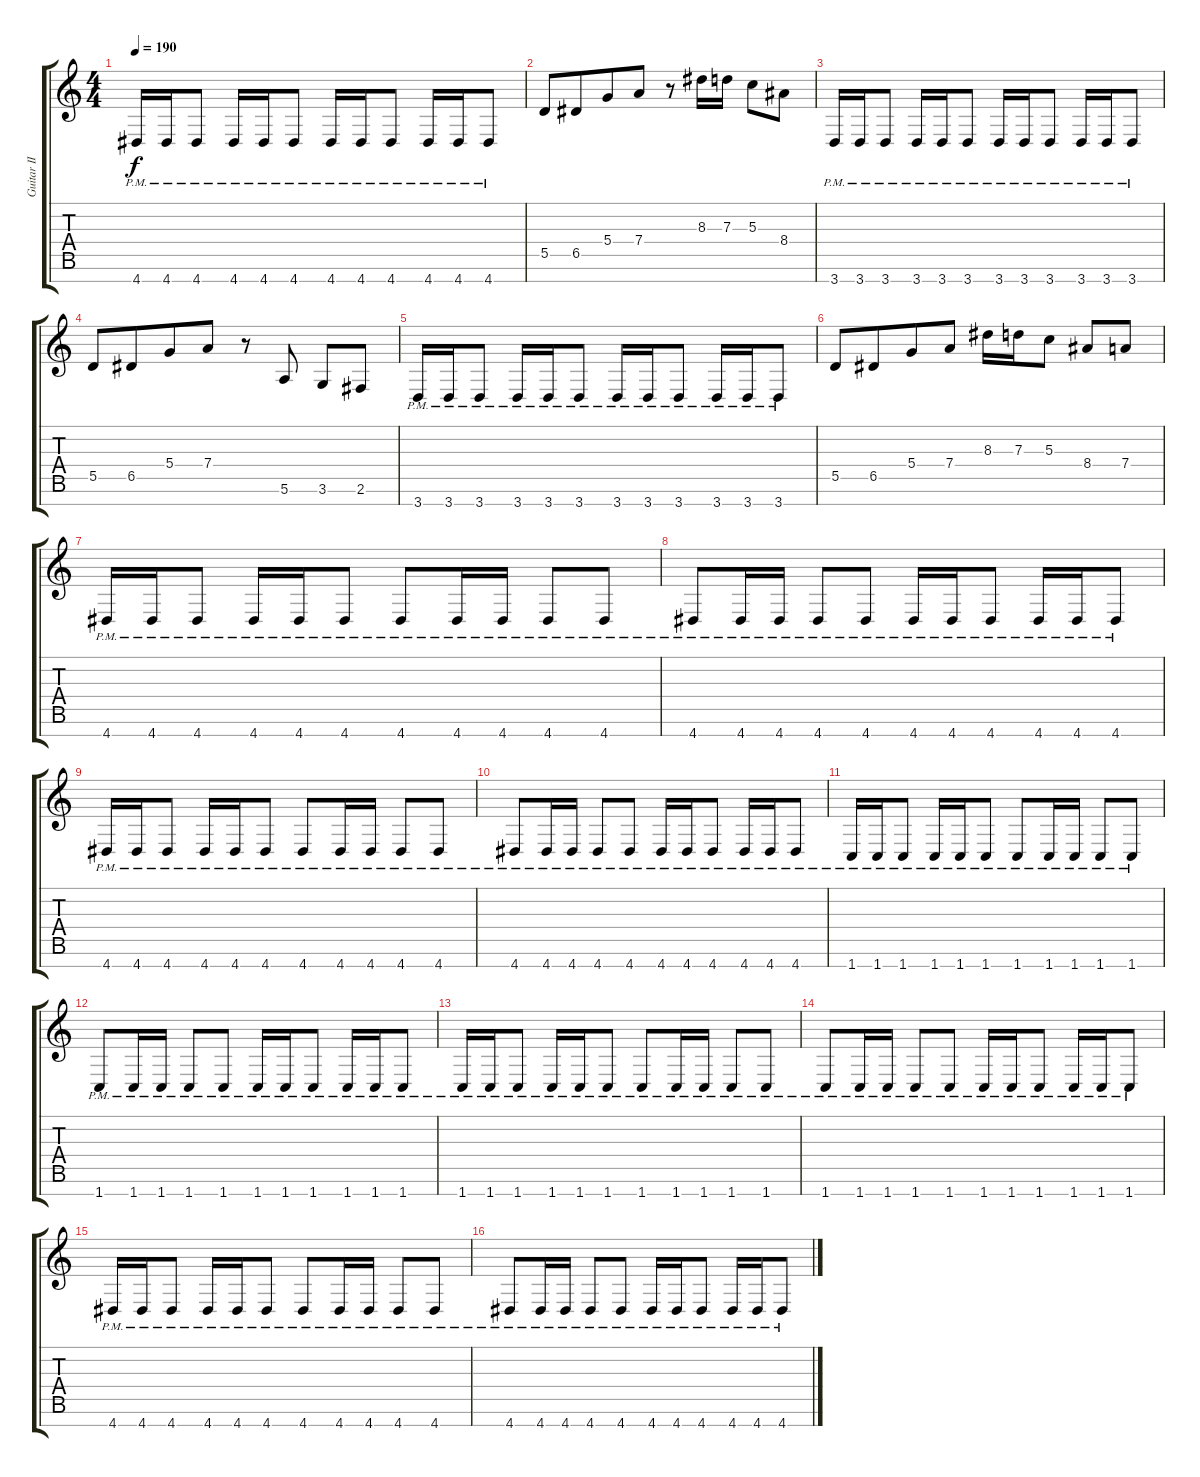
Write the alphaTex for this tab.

\track ("Guitar II" "Guitar II") {instrument distortionguitar}
\staff {score tabs}
\tuning (E4 B3 G3 D3 A2 E2 B1) {hide}
\ts (4 4)
\tempo 190
\clef g2
\ks c
4.7{pm}.16{dy f} 4.7{pm}.16 4.7{pm}.8 4.7{pm}.16 4.7{pm}.16 4.7{pm}.8 4.7{pm}.16 4.7{pm}.16 4.7{pm}.8 4.7{pm}.16 4.7{pm}.16 4.7{pm}.8 |
5.5.8 6.5.8{beam merge} 5.4.8 7.4.8 r.8 8.3.16 7.3.16 5.3.8 8.4.8 |
3.7{pm}.16 3.7{pm}.16 3.7{pm}.8 3.7{pm}.16 3.7{pm}.16 3.7{pm}.8 3.7{pm}.16 3.7{pm}.16 3.7{pm}.8 3.7{pm}.16 3.7{pm}.16 3.7{pm}.8 |
5.5.8 6.5.8{beam merge} 5.4.8 7.4.8 r.8 5.6.8 3.6.8 2.6.8 |
3.7{pm}.16 3.7{pm}.16 3.7{pm}.8 3.7{pm}.16 3.7{pm}.16 3.7{pm}.8 3.7{pm}.16 3.7{pm}.16 3.7{pm}.8 3.7{pm}.16 3.7{pm}.16 3.7{pm}.8 |
5.5.8 6.5.8{beam merge} 5.4.8 7.4.8 8.3.16 7.3.16 5.3.8 8.4.8 7.4.8 |
4.7{pm}.16 4.7{pm}.16 4.7{pm}.8 4.7{pm}.16 4.7{pm}.16 4.7{pm}.8 4.7{pm}.8 4.7{pm}.16 4.7{pm}.16 4.7{pm}.8 4.7{pm}.8 |
4.7{pm}.8 4.7{pm}.16 4.7{pm}.16 4.7{pm}.8 4.7{pm}.8 4.7{pm}.16 4.7{pm}.16 4.7{pm}.8 4.7{pm}.16 4.7{pm}.16 4.7{pm}.8 |
4.7{pm}.16 4.7{pm}.16 4.7{pm}.8 4.7{pm}.16 4.7{pm}.16 4.7{pm}.8 4.7{pm}.8 4.7{pm}.16 4.7{pm}.16 4.7{pm}.8 4.7{pm}.8 |
4.7{pm}.8 4.7{pm}.16 4.7{pm}.16 4.7{pm}.8 4.7{pm}.8 4.7{pm}.16 4.7{pm}.16 4.7{pm}.8 4.7{pm}.16 4.7{pm}.16 4.7{pm}.8 |
1.7{pm}.16 1.7{pm}.16 1.7{pm}.8 1.7{pm}.16 1.7{pm}.16 1.7{pm}.8 1.7{pm}.8 1.7{pm}.16 1.7{pm}.16 1.7{pm}.8 1.7{pm}.8 |
1.7{pm}.8 1.7{pm}.16 1.7{pm}.16 1.7{pm}.8 1.7{pm}.8 1.7{pm}.16 1.7{pm}.16 1.7{pm}.8 1.7{pm}.16 1.7{pm}.16 1.7{pm}.8 |
1.7{pm}.16 1.7{pm}.16 1.7{pm}.8 1.7{pm}.16 1.7{pm}.16 1.7{pm}.8 1.7{pm}.8 1.7{pm}.16 1.7{pm}.16 1.7{pm}.8 1.7{pm}.8 |
1.7{pm}.8 1.7{pm}.16 1.7{pm}.16 1.7{pm}.8 1.7{pm}.8 1.7{pm}.16 1.7{pm}.16 1.7{pm}.8 1.7{pm}.16 1.7{pm}.16 1.7{pm}.8 |
4.7{pm}.16 4.7{pm}.16 4.7{pm}.8 4.7{pm}.16 4.7{pm}.16 4.7{pm}.8 4.7{pm}.8 4.7{pm}.16 4.7{pm}.16 4.7{pm}.8 4.7{pm}.8 |
4.7{pm}.8 4.7{pm}.16 4.7{pm}.16 4.7{pm}.8 4.7{pm}.8 4.7{pm}.16 4.7{pm}.16 4.7{pm}.8 4.7{pm}.16 4.7{pm}.16 4.7{pm}.8
